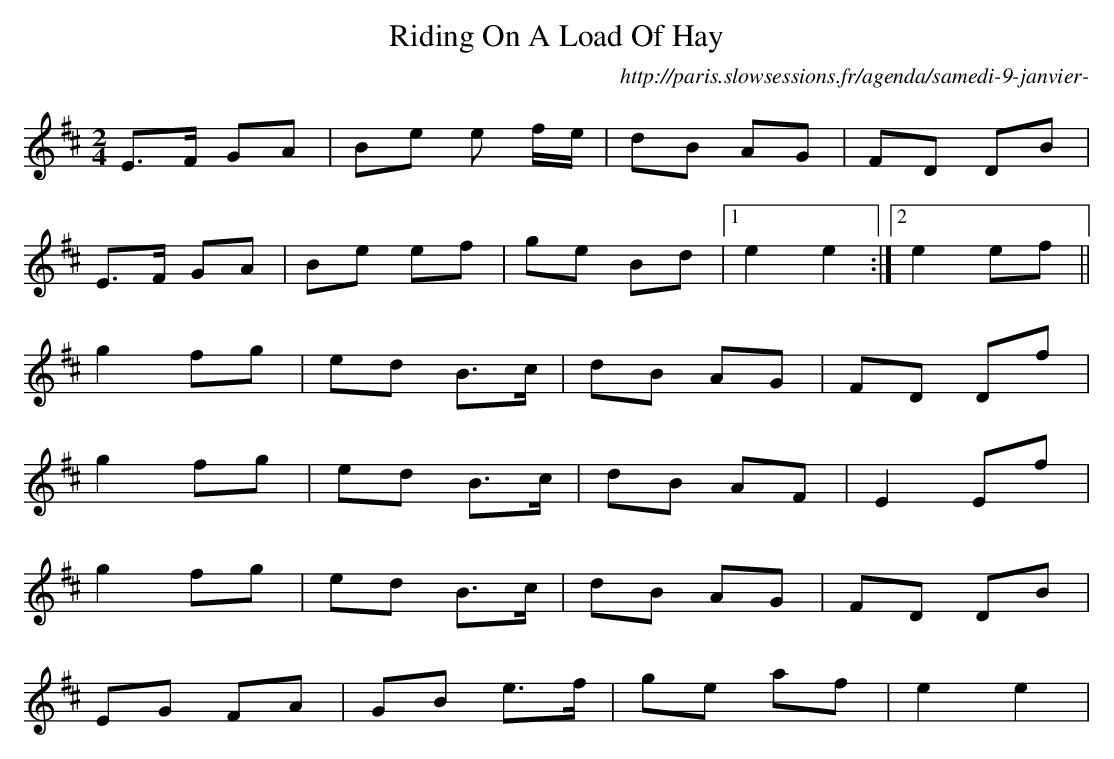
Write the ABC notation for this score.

X:1
T:Riding On A Load Of Hay
O:http://paris.slowsessions.fr/agenda/samedi-9-janvier-%e2%80%93-polkas
M:2/4
L: 1/8
K:Edor
E>F GA|Be e f/e/|dB AG|FD DB|
E>F GA|Be ef|ge Bd|1e2 e2:|2e2 ef||
g2 fg|ed B>c|dB AG|FD Df|
g2 fg|ed B>c|dB AF|E2 Ef|
g2 fg|ed B>c|dB AG|FD DB|
EG FA|GB e>f|ge af|e2 e2|
